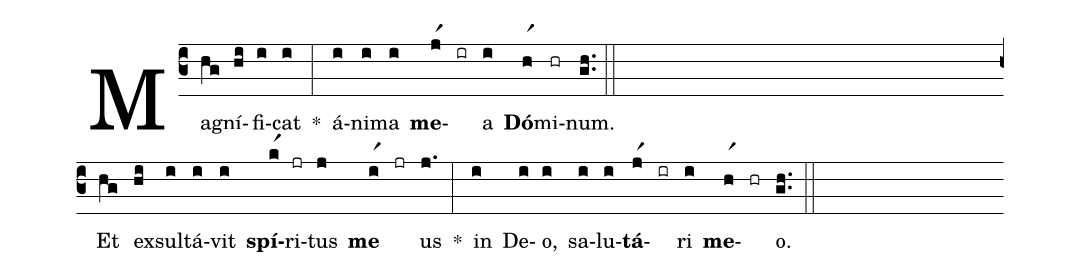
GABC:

%%
(c3)
Mag(hg)ní(hi)fi(i)cat(i) *(:)
á(i)ni(i)ma(i) <b>me</b>-(jr1) (ir) a(i) <b>Dó</b>(hr1)mi(hr)num.(g.h.) (::Z)

Et(hg) ex(hi)sul(i)tá(i)vit(i) <b>spí</b>(kr1)ri(jr)tus(j) <b>me</b>(ir1) (jr) us(j.) *(:)
in(i) De(i)o,(i) sa(i)lu(i)<b>tá</b>-(jr1) (ir) ri(i) <b>me</b>-(hr1) (hr) o.(g.h.) (::)
